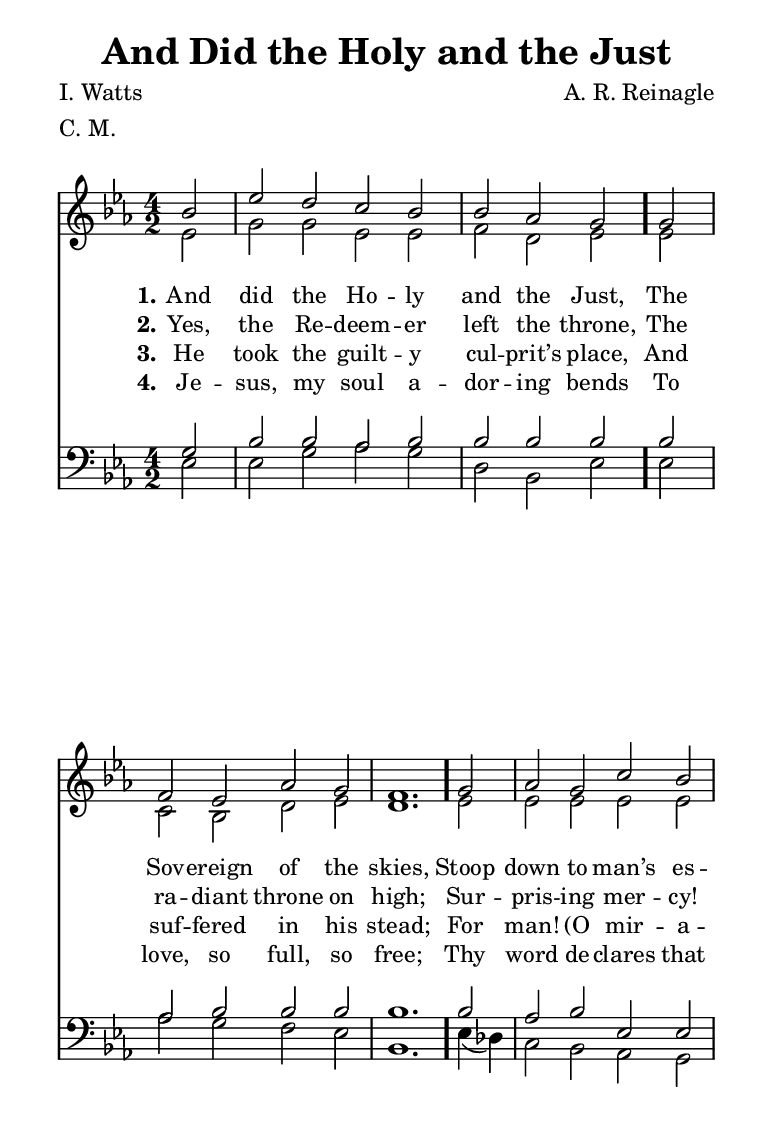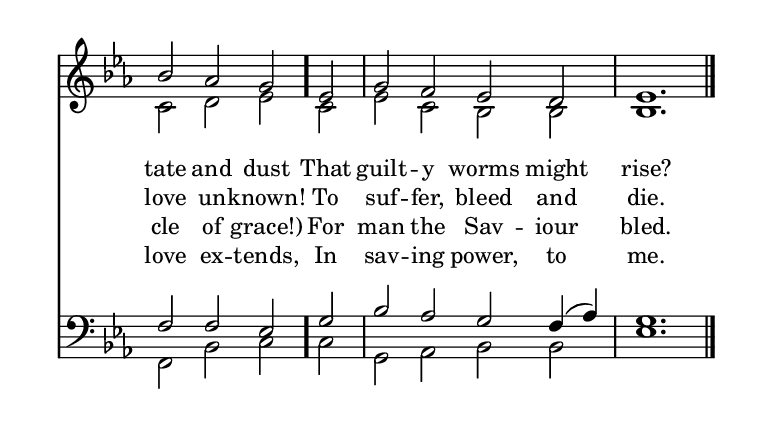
\include "common/global.ily"
\paper {
  \include "common/paper.ily"
  %ragged-bottom = ##t
  ragged-last-bottom = ##t
  %systems-per-page = ##f
  %page-count = ##f
  system-count = #(cond (is-eogsized 2) (#t #f))
}

\header{
  hymnnumber = "147"
  title = "And Did the Holy and the Just"
  tunename = "St. Peter"
  meter = "C. M."
  poet = "I. Watts"
  composer = "A. R. Reinagle"
  %copyright = ""
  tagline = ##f
}

% for fermata in MIDI
ta = { \tempo 2=80 }
tb = { \tempo 2=40 }

global = {
  \include "common/overrides.ily"
  \override Staff.TimeSignature.style = #'()
  \time 4/2
  \override Score.MetronomeMark.transparent = ##t % hide all fermata changes too
  \ta
  \key ees \major
  \partial 2
  \autoBeamOff
}

notesSoprano = {
\global
\relative c'' {

  bes2 | ees d c bes | bes aes g
  g | f ees aes g | f1.
  g2 | aes g c bes | bes aes g
  ees | g f ees d | ees1.
  \bar "|."

}
}

notesAlto = {
\global
\relative e' {

  ees2 | g g ees ees | f d ees
  ees | c bes d ees | d1.
  ees2 | ees ees ees ees | c d ees
  c | ees c bes bes | bes1.

}
}

notesTenor = {
\global
\relative a {

  g2 | bes bes aes bes | bes bes bes
  bes | aes bes bes bes | bes1.
  bes2 | aes bes ees, ees | f f ees
  g | bes aes g f4( aes) | g1.

}
}

notesBass = {
\global
\relative f {

  ees2 | ees g aes g | d bes ees
  ees | aes g f ees | bes1.
  ees4( des) | c2 bes aes g | f bes c
  c | g aes bes bes | ees1.

}
}

wordsA = \lyricmode {
\set stanza = "1."

And did the Ho -- ly and the Just, \bar "."
The Sov -- ereign of the skies, \bar "."
Stoop down to man’s es -- tate and dust \bar "."
That guilt -- y worms might rise? \bar "."

}

wordsB = \lyricmode {
\set stanza = "2."

Yes, the Re -- deem -- er left the throne,
The ra -- diant throne on high;
Sur -- pris -- ing mer -- cy! love un -- known!
To suf -- fer, bleed and die.

}

wordsC = \lyricmode {
\set stanza = "3."

He took the guilt -- y cul -- prit’s place,
And suf -- fered in his stead;
For man! (O mir -- a -- cle of grace!)
For man the Sav -- iour bled.

}

wordsD = \lyricmode {
\set stanza = "4."

Je -- sus, my soul a -- dor -- ing bends
To love, so full, so free;
Thy word de -- clares that love ex -- tends,
In sav -- ing power, to me.

}

\score {
  \context ChoirStaff <<
    \context Staff = upper <<
      \set ChoirStaff.systemStartDelimiter = #'SystemStartBar
      \context Voice  = sopranos { \voiceOne << \notesSoprano >> }
      \context Voice  = altos { \voiceTwo << \notesAlto >> }
      \context Lyrics = one   \lyricsto sopranos \wordsA
      \context Lyrics = two   \lyricsto sopranos \wordsB
      \context Lyrics = three \lyricsto sopranos \wordsC
      \context Lyrics = four  \lyricsto sopranos \wordsD
    >>
    \context Staff = men <<
      \clef bass
      \context Voice  = tenors { \voiceOne << \notesTenor >> }
      \context Voice  = basses { \voiceTwo << \notesBass >> }
    >>
  >>
  \layout {
    \include "common/layout.ily"
  }
  \midi{
    \include "common/midi.ily"
  }
}

\version "2.18.0"  % necessary for upgrading to future LilyPond versions.

% vi:set et ts=2 sw=2 ai nocindent syntax=lilypond:
